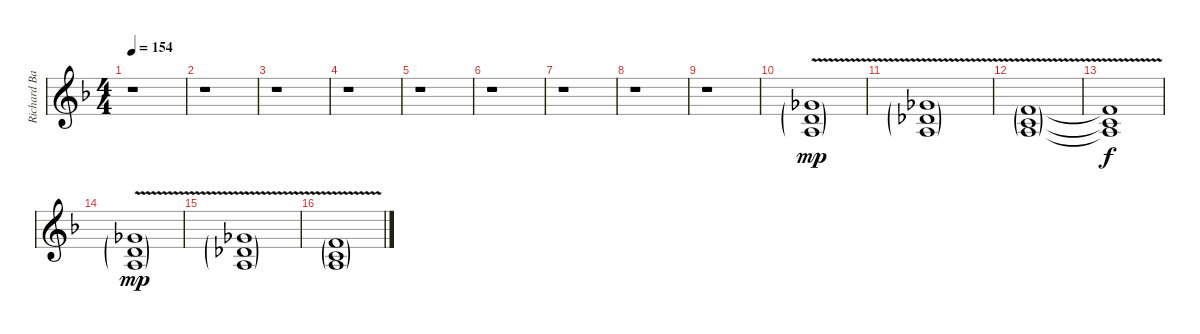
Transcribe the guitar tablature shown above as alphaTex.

\track ("Richard Barbieri Synth/Strings" "Richard Ba") {instrument synthstrings1}
\staff {score}
\tuning (E4 B3 G3 D3 A2 E2) {hide}
\ts (4 4)
\tempo 154
\clef g2
\ks dminor
r.1{dy mp} |
r.1 |
r.1 |
r.1 |
r.1 |
r.1 |
r.1 |
r.1 |
r.1 |
(7.2{v g} 7.3{v g} 7.4{v g}).1 |
(7.2{v g} 6.3{v g} 7.4{v g}).1 |
(6.2{v g} 5.3{v g} 7.4{v g}).1 |
(6.2{t} 5.3{t} 7.4{t}).1{dy f} |
(7.2{v g} 7.3{v g} 7.4{v g}).1{dy mp} |
(7.2{v g} 6.3{v g} 7.4{v g}).1 |
(6.2{v g} 5.3{v g} 7.4{v g}).1
